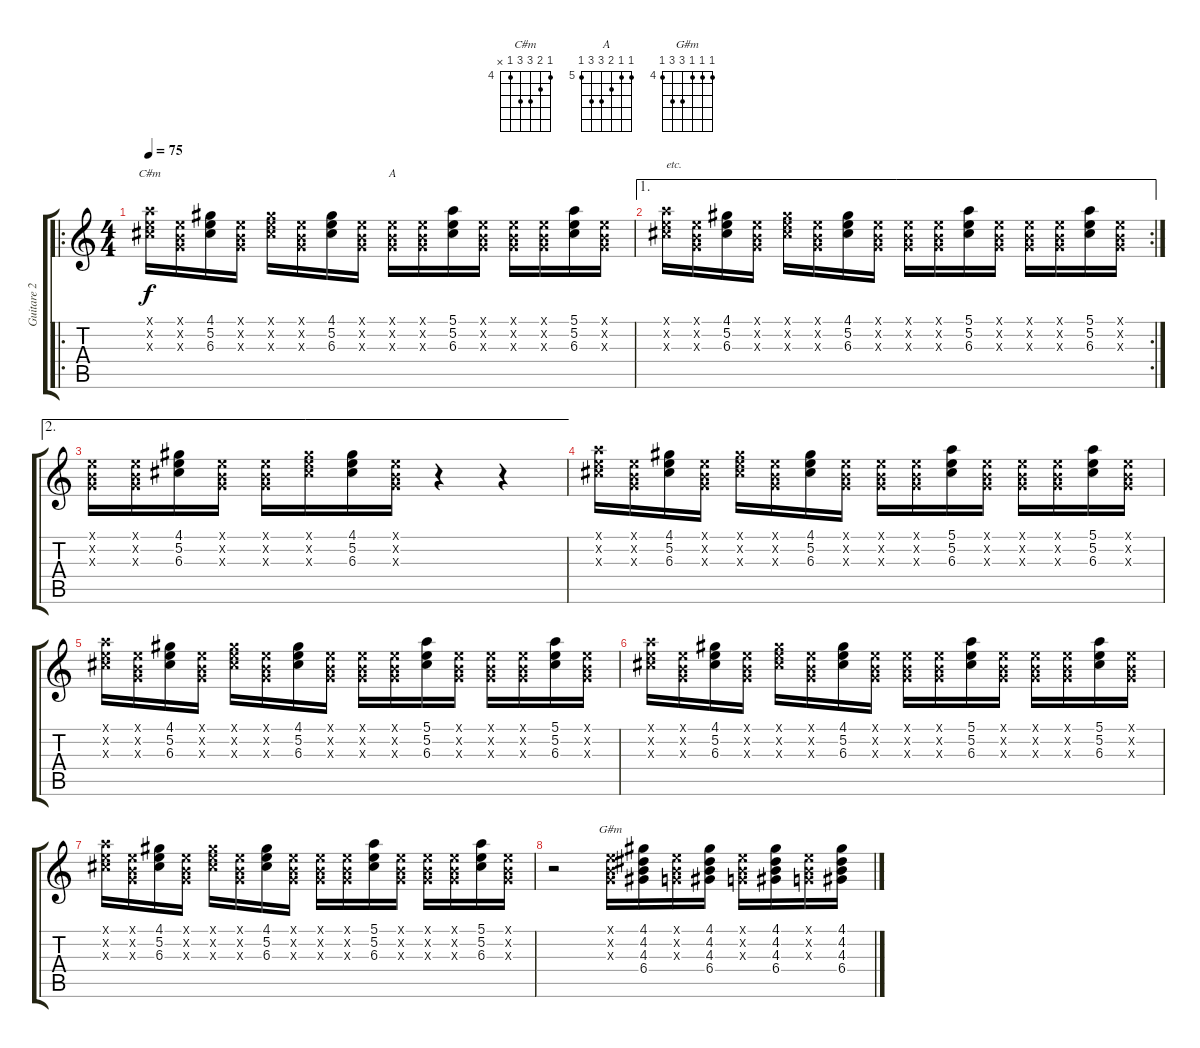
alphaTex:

\track ("Guitare 2" "Guitare 2") {instrument electricguitarclean}
\staff {score tabs}
\tuning (E4 B3 G3 D3 A2 E2) {hide}
\chord ("C#m" 4 5 6 6 4 x) {firstfret 4}
\chord ("A" 5 5 6 7 7 5) {firstfret 5}
\chord ("G#m" 4 4 4 6 6 4) {firstfret 4}
\ro
\ts (4 4)
\tempo 75
\clef g2
\ks c
(5.1{x} 5.2{x} 6.3{x}).16{ch "C#m" dy f instrument electricguitarclean} (0.1{x} 0.2{x} 0.3{x}).16 (4.1 5.2 6.3).16 (0.1{x} 0.2{x} 0.3{x}).16 (4.1{x} 5.2{x} 6.3{x}).16 (0.1{x} 0.2{x} 0.3{x}).16 (4.1 5.2 6.3).16 (0.1{x} 0.2{x} 0.3{x}).16 (0.1{x} 0.2{x} 0.3{x}).16{ch "A"} (0.1{x} 0.2{x} 0.3{x}).16 (5.1 5.2 6.3).16 (0.1{x} 0.2{x} 0.3{x}).16 (0.1{x} 0.2{x} 0.3{x}).16 (0.1{x} 0.2{x} 0.3{x}).16 (5.1 5.2 6.3).16 (0.1{x} 0.2{x} 0.3{x}).16 |
\ae 1
\rc 2
(5.1{x} 5.2{x} 6.3{x}).16{txt "etc."} (0.1{x} 0.2{x} 0.3{x}).16 (4.1 5.2 6.3).16 (0.1{x} 0.2{x} 0.3{x}).16 (4.1{x} 5.2{x} 6.3{x}).16 (0.1{x} 0.2{x} 0.3{x}).16 (4.1 5.2 6.3).16 (0.1{x} 0.2{x} 0.3{x}).16 (0.1{x} 0.2{x} 0.3{x}).16 (0.1{x} 0.2{x} 0.3{x}).16 (5.1 5.2 6.3).16 (0.1{x} 0.2{x} 0.3{x}).16 (0.1{x} 0.2{x} 0.3{x}).16 (0.1{x} 0.2{x} 0.3{x}).16 (5.1 5.2 6.3).16 (0.1{x} 0.2{x} 0.3{x}).16 |
\ae 2
(0.1{x} 0.2{x} 0.3{x}).16 (0.1{x} 0.2{x} 0.3{x}).16 (4.1 5.2 6.3).16 (0.1{x} 0.2{x} 0.3{x}).16 (0.1{x} 0.2{x} 0.3{x}).16 (4.1{x} 5.2{x} 6.3{x}).16 (4.1 5.2 6.3).16 (0.1{x} 0.2{x} 0.3{x}).16 r.4 r.4 |
(5.1{x} 5.2{x} 6.3{x}).16 (0.1{x} 0.2{x} 0.3{x}).16 (4.1 5.2 6.3).16 (0.1{x} 0.2{x} 0.3{x}).16 (4.1{x} 5.2{x} 6.3{x}).16 (0.1{x} 0.2{x} 0.3{x}).16 (4.1 5.2 6.3).16 (0.1{x} 0.2{x} 0.3{x}).16 (0.1{x} 0.2{x} 0.3{x}).16 (0.1{x} 0.2{x} 0.3{x}).16 (5.1 5.2 6.3).16 (0.1{x} 0.2{x} 0.3{x}).16 (0.1{x} 0.2{x} 0.3{x}).16 (0.1{x} 0.2{x} 0.3{x}).16 (5.1 5.2 6.3).16 (0.1{x} 0.2{x} 0.3{x}).16 |
(5.1{x} 5.2{x} 6.3{x}).16 (0.1{x} 0.2{x} 0.3{x}).16 (4.1 5.2 6.3).16 (0.1{x} 0.2{x} 0.3{x}).16 (4.1{x} 5.2{x} 6.3{x}).16 (0.1{x} 0.2{x} 0.3{x}).16 (4.1 5.2 6.3).16 (0.1{x} 0.2{x} 0.3{x}).16 (0.1{x} 0.2{x} 0.3{x}).16 (0.1{x} 0.2{x} 0.3{x}).16 (5.1 5.2 6.3).16 (0.1{x} 0.2{x} 0.3{x}).16 (0.1{x} 0.2{x} 0.3{x}).16 (0.1{x} 0.2{x} 0.3{x}).16 (5.1 5.2 6.3).16 (0.1{x} 0.2{x} 0.3{x}).16 |
(5.1{x} 5.2{x} 6.3{x}).16 (0.1{x} 0.2{x} 0.3{x}).16 (4.1 5.2 6.3).16 (0.1{x} 0.2{x} 0.3{x}).16 (4.1{x} 5.2{x} 6.3{x}).16 (0.1{x} 0.2{x} 0.3{x}).16 (4.1 5.2 6.3).16 (0.1{x} 0.2{x} 0.3{x}).16 (0.1{x} 0.2{x} 0.3{x}).16 (0.1{x} 0.2{x} 0.3{x}).16 (5.1 5.2 6.3).16 (0.1{x} 0.2{x} 0.3{x}).16 (0.1{x} 0.2{x} 0.3{x}).16 (0.1{x} 0.2{x} 0.3{x}).16 (5.1 5.2 6.3).16 (0.1{x} 0.2{x} 0.3{x}).16 |
(5.1{x} 5.2{x} 6.3{x}).16 (0.1{x} 0.2{x} 0.3{x}).16 (4.1 5.2 6.3).16 (0.1{x} 0.2{x} 0.3{x}).16 (4.1{x} 5.2{x} 6.3{x}).16 (0.1{x} 0.2{x} 0.3{x}).16 (4.1 5.2 6.3).16 (0.1{x} 0.2{x} 0.3{x}).16 (0.1{x} 0.2{x} 0.3{x}).16 (0.1{x} 0.2{x} 0.3{x}).16 (5.1 5.2 6.3).16 (0.1{x} 0.2{x} 0.3{x}).16 (0.1{x} 0.2{x} 0.3{x}).16 (0.1{x} 0.2{x} 0.3{x}).16 (5.1 5.2 6.3).16 (0.1{x} 0.2{x} 0.3{x}).16 |
r.2 (0.1{x} 0.2{x} 0.3{x}).16{ch "G#m"} (4.1 4.2 4.3 6.4).16 (0.1{x} 0.2{x} 0.3{x}).16 (4.1 4.2 4.3 6.4).16 (0.1{x} 0.2{x} 0.3{x}).16 (4.1 4.2 4.3 6.4).16 (0.1{x} 0.2{x} 0.3{x}).16 (4.1 4.2 4.3 6.4).16
